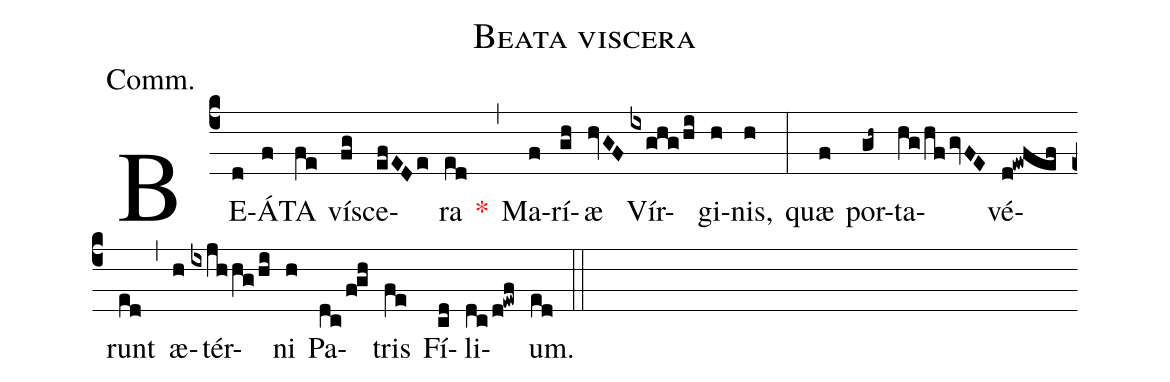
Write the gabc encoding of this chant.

name:Beata viscera;
annotation:Comm.;
mode:I.;
office-part:Communion;
%%
(c4) BE(d)Á(f)TA(fe) ví(fg)sce(efEDe)ra(ed) <v>\red{*}</v>(,) Ma(f)rí(gh)æ(hvGF) Vír(ixghg/hi)gi(h)nis,(h) (:) quæ(f) por(gh~)ta(hg/hfgvFE)vé(d!ewfef)runt(ed) (,) æ(h)tér(ixjhhg/hi)ni(h) Pa(dc/f!gh)tris(fe) Fí(cd)li(dc/d!ewf)um.(ed) (::)
